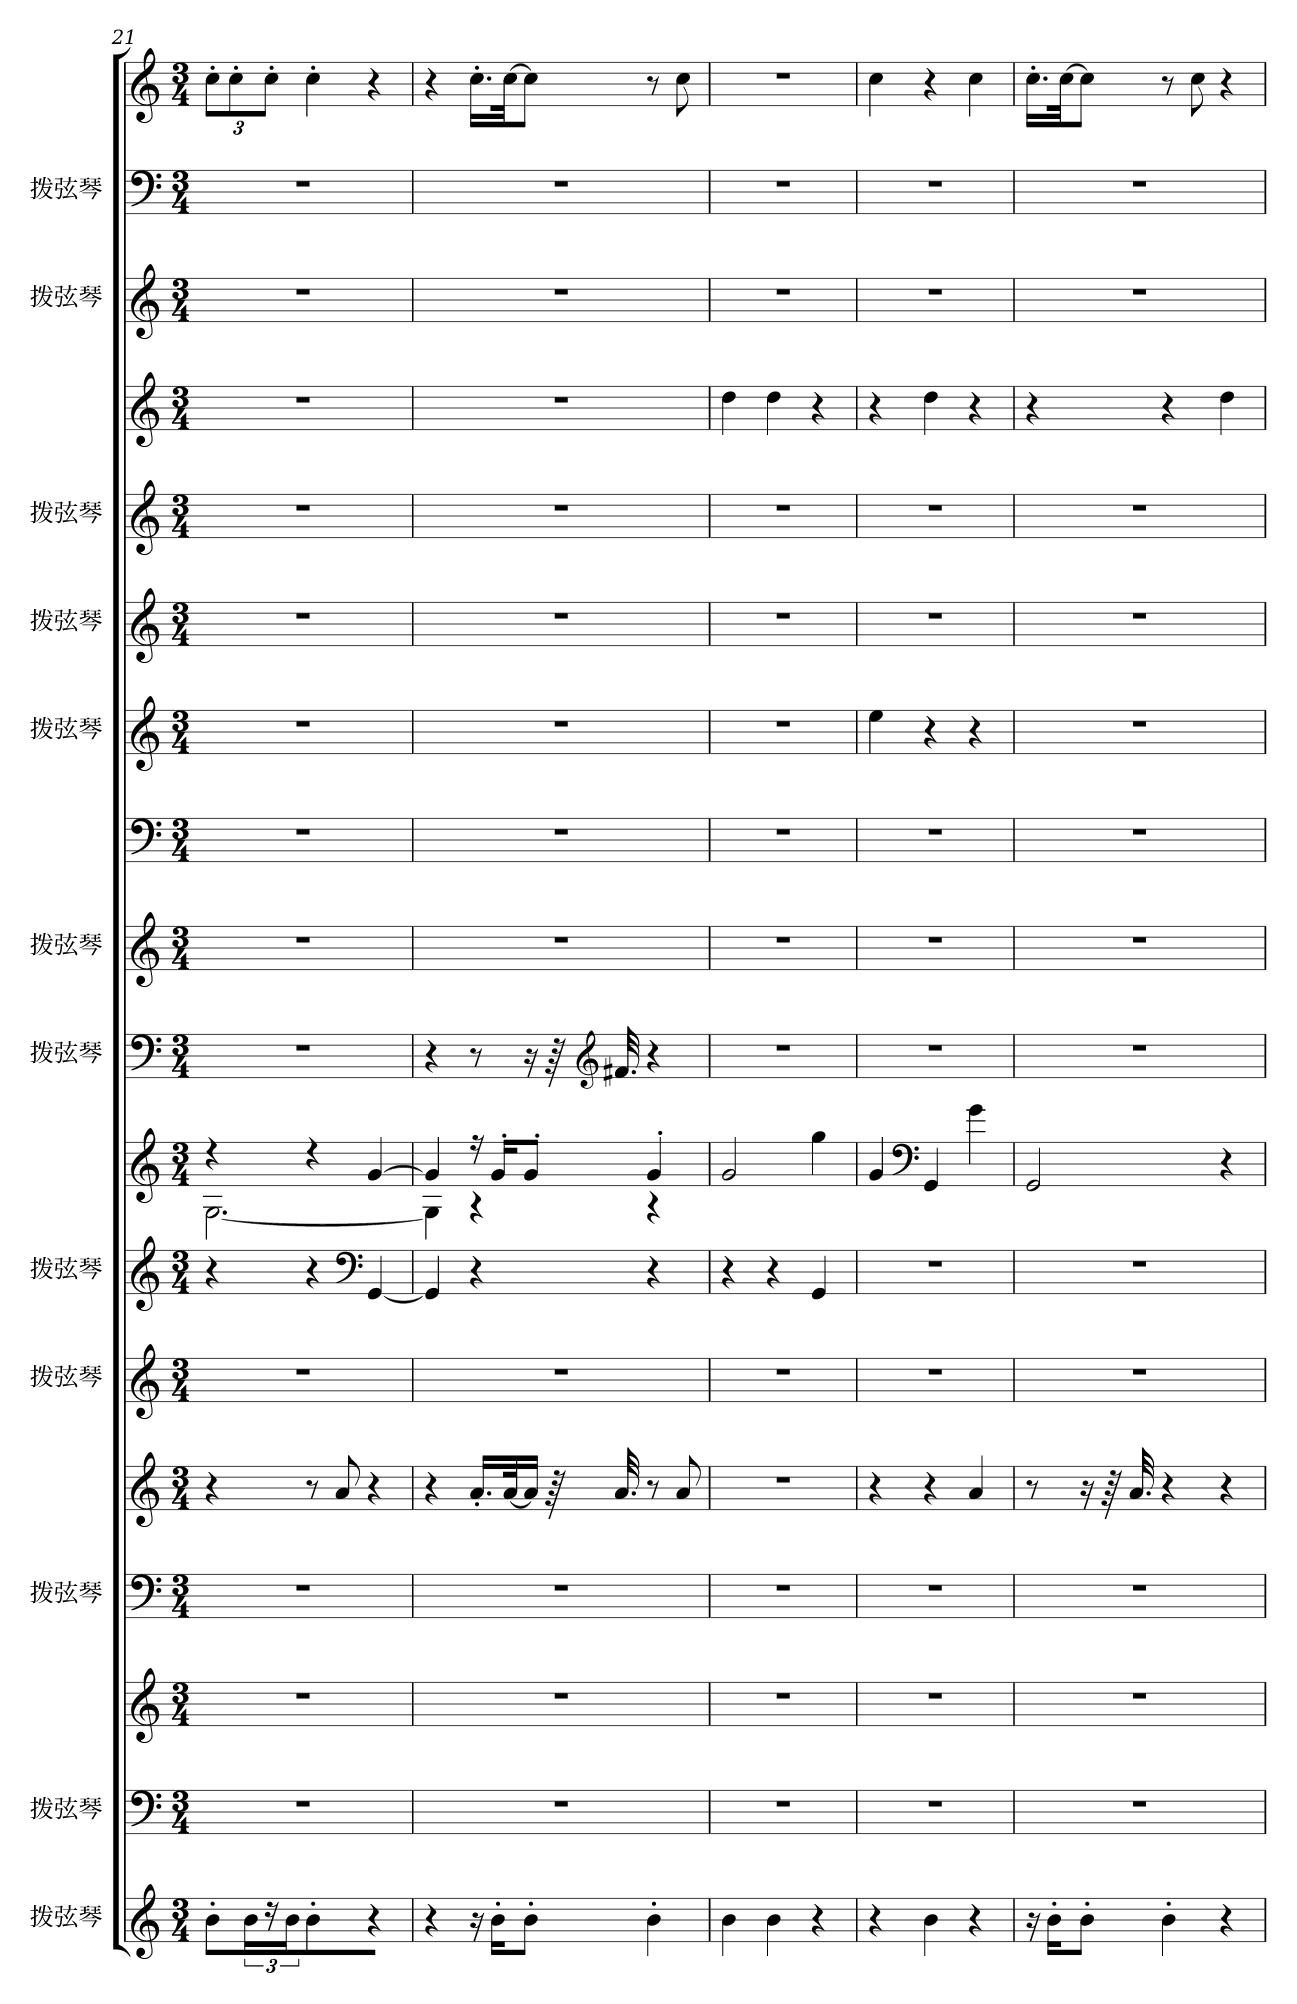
**kern	**kern	**kern	**kern	**kern	**kern	**kern	**kern	**kern	**kern	**kern	**kern	**kern	**kern	**kern	**kern	**kern	**kern
*part12	*part11	*part11	*part10	*part10	*part9	*part8	*part8	*part7	*part6	*part6	*part5	*part4	*part3	*part3	*part2	*part1	*part1
*staff18	*staff17	*staff16	*staff15	*staff14	*staff13	*staff12	*staff11	*staff10	*staff9	*staff8	*staff7	*staff6	*staff5	*staff4	*staff3	*staff2	*staff1
*I"拨弦琴	*I"拨弦琴	*	*I"拨弦琴	*	*I"拨弦琴	*I"拨弦琴	*	*I"拨弦琴	*I"拨弦琴	*	*I"拨弦琴	*I"拨弦琴	*I"拨弦琴	*	*I"拨弦琴	*I"拨弦琴	*
!!LO:PB:g=z
*clefG2	*clefF4	*clefG2	*clefF4	*clefG2	*clefG2	*clefG2	*clefG2	*clefF4	*clefG2	*clefF4	*clefG2	*clefG2	*clefG2	*clefG2	*clefG2	*clefF4	*clefG2
*k[]	*k[]	*k[]	*k[]	*k[]	*k[]	*k[]	*k[]	*k[]	*k[]	*k[]	*k[]	*k[]	*k[]	*k[]	*k[]	*k[]	*k[]
*M3/4	*M3/4	*M3/4	*M3/4	*M3/4	*M3/4	*M3/4	*M3/4	*M3/4	*M3/4	*M3/4	*M3/4	*M3/4	*M3/4	*M3/4	*M3/4	*M3/4	*M3/4
=21	=21	=21	=21	=21	=21	=21	=21	=21	=21	=21	=21	=21	=21	=21	=21	=21	=21
*	*	*	*	*	*	*	*^	*	*	*	*	*	*	*	*	*	*
*	*	*	*	*	*	*	*	*	*	*	*	*	*	*	*	*	*	*Xbrackettup
8b'\L	2.r	2.r	2.r	4r	2.r	4r	4r	[2.G\	2.r	2.r	2.r	2.r	2.r	2.r	2.r	2.r	2.r	12cc'\L
.	.	.	.	.	.	.	.	.	.	.	.	.	.	.	.	.	.	12cc'\
24b\Jk	.	.	.	.	.	.	.	.	.	.	.	.	.	.	.	.	.	.
24r	.	.	.	.	.	.	.	.	.	.	.	.	.	.	.	.	.	12cc'\J
24b\	.	.	.	.	.	.	.	.	.	.	.	.	.	.	.	.	.	.
4b'\	.	.	.	8r	.	4r	4r	.	.	.	.	.	.	.	.	.	.	4cc'\
.	.	.	.	8a/	.	.	.	.	.	.	.	.	.	.	.	.	.	.
*	*	*	*	*	*	*clefF4	*	*	*	*	*	*	*	*	*	*	*	*
4r	.	.	.	4r	.	[4GG/	[4g/	.	.	.	.	.	.	.	.	.	.	4r
=22	=22	=22	=22	=22	=22	=22	=22	=22	=22	=22	=22	=22	=22	=22	=22	=22	=22	=22
4r	2.r	2.r	2.r	4r	2.r	4GG/]	4g/]	4G\]	4r	2.r	2.r	2.r	2.r	2.r	2.r	2.r	2.r	4r
16r	.	.	.	16.a'/LL	.	4r	16r	4r	8r	.	.	.	.	.	.	.	.	16.cc'\LL
16b'\KL	.	.	.	.	.	.	16g'/KL	.	.	.	.	.	.	.	.	.	.	.
.	.	.	.	[32a/K	.	.	.	.	.	.	.	.	.	.	.	.	.	[32cc\JK
8b'\J	.	.	.	16a/JJ]	.	.	8g'/J	.	16r	.	.	.	.	.	.	.	.	8cc\J]
.	.	.	.	64r	.	.	.	.	64r	.	.	.	.	.	.	.	.	.
*	*	*	*	*	*	*	*	*	*clefG2	*	*	*	*	*	*	*	*	*
.	.	.	.	32.a/	.	.	.	.	32.f#X/	.	.	.	.	.	.	.	.	.
4b'\	.	.	.	8r	.	4r	4g'/	4r	4r	.	.	.	.	.	.	.	.	8r
.	.	.	.	8a/	.	.	.	.	.	.	.	.	.	.	.	.	.	8cc\
*	*	*	*	*	*	*	*v	*v	*	*	*	*	*	*	*	*	*	*
=23	=23	=23	=23	=23	=23	=23	=23	=23	=23	=23	=23	=23	=23	=23	=23	=23	=23
4b\	2.r	2.r	2.r	2.r	2.r	4r	2g/	2.r	2.r	2.r	2.r	2.r	2.r	4dd\	2.r	2.r	2.r
4b\	.	.	.	.	.	4r	.	.	.	.	.	.	.	4dd\	.	.	.
4r	.	.	.	.	.	4GG/	4gg\	.	.	.	.	.	.	4r	.	.	.
=24	=24	=24	=24	=24	=24	=24	=24	=24	=24	=24	=24	=24	=24	=24	=24	=24	=24
4r	2.r	2.r	2.r	4r	2.r	2.r	4g/	2.r	2.r	2.r	4ee\	2.r	2.r	4r	2.r	2.r	4cc\
*	*	*	*	*	*	*	*clefF4	*	*	*	*	*	*	*	*	*	*
4b\	.	.	.	4r	.	.	4GG/	.	.	.	4r	.	.	4dd\	.	.	4r
4r	.	.	.	4a/	.	.	4g\	.	.	.	4r	.	.	4r	.	.	4cc\
=25	=25	=25	=25	=25	=25	=25	=25	=25	=25	=25	=25	=25	=25	=25	=25	=25	=25
16r	2.r	2.r	2.r	8r	2.r	2.r	2GG/	2.r	2.r	2.r	2.r	2.r	2.r	4r	2.r	2.r	16.cc'\LL
16b'\KL	.	.	.	.	.	.	.	.	.	.	.	.	.	.	.	.	.
.	.	.	.	.	.	.	.	.	.	.	.	.	.	.	.	.	[32cc\JK
8b'\J	.	.	.	16r	.	.	.	.	.	.	.	.	.	.	.	.	8cc\J]
.	.	.	.	64r	.	.	.	.	.	.	.	.	.	.	.	.	.
.	.	.	.	32.a/	.	.	.	.	.	.	.	.	.	.	.	.	.
4b'\	.	.	.	4r	.	.	.	.	.	.	.	.	.	4r	.	.	8r
.	.	.	.	.	.	.	.	.	.	.	.	.	.	.	.	.	8cc\
4r	.	.	.	4r	.	.	4r	.	.	.	.	.	.	4dd\	.	.	4r
=	=	=	=	=	=	=	=	=	=	=	=	=	=	=	=	=	=
*-	*-	*-	*-	*-	*-	*-	*-	*-	*-	*-	*-	*-	*-	*-	*-	*-	*-
